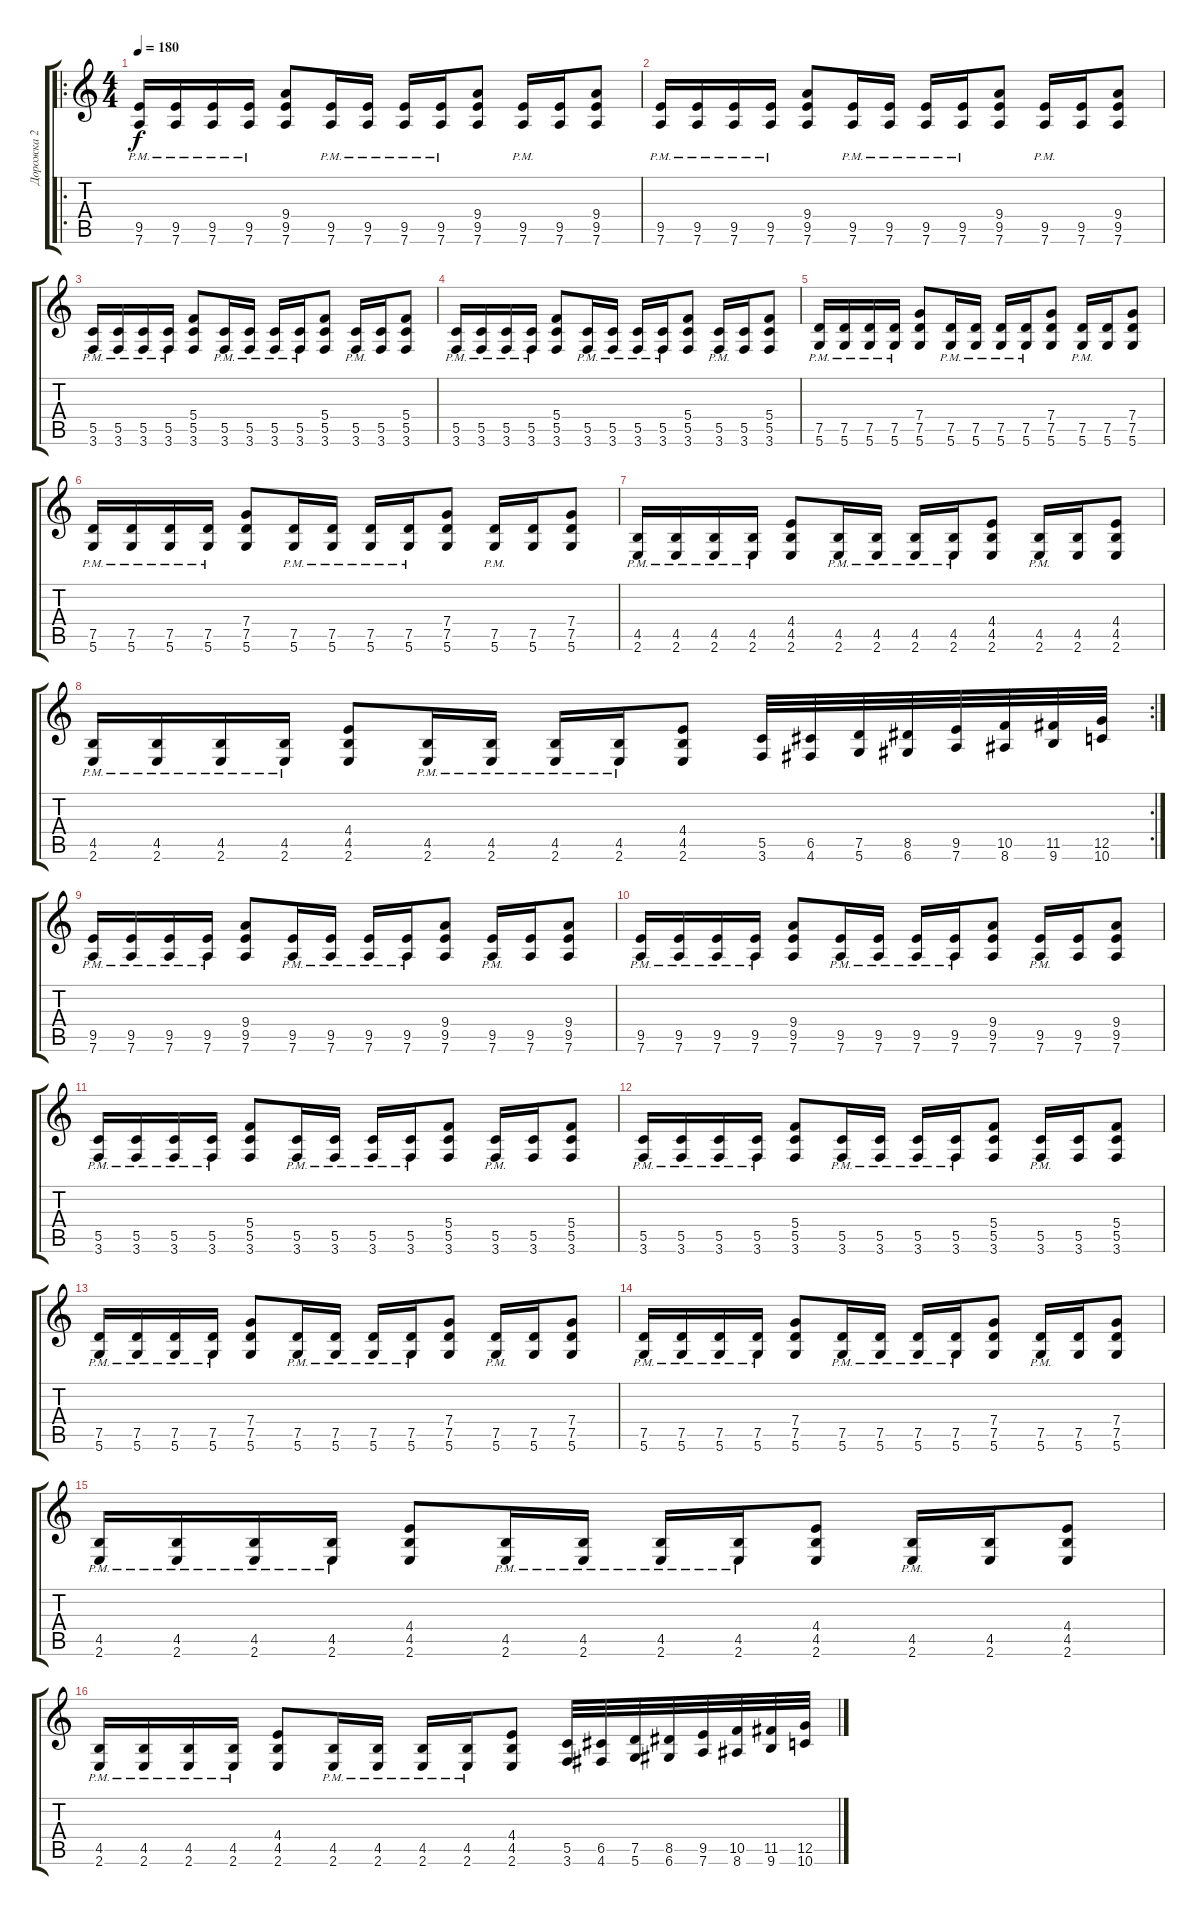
\track ("Дорожка 2" "Дорожка 2") {instrument distortionguitar}
\staff {score tabs}
\tuning (D4 A3 F3 C3 G2 D2) {hide}
\ro
\ts (4 4)
\tempo 180
\clef g2
\ks c
(9.5{pm} 7.6).16{dy f} (9.5{pm} 7.6).16 (9.5{pm} 7.6).16 (9.5{pm} 7.6).16 (9.4 9.5 7.6).8 (9.5{pm} 7.6).16 (9.5{pm} 7.6).16 (9.5{pm} 7.6).16 (9.5{pm} 7.6).16 (9.4 9.5 7.6).8 (9.5{pm} 7.6).16 (9.5 7.6).16 (9.4 9.5 7.6).8 |
(9.5{pm} 7.6).16 (9.5{pm} 7.6).16 (9.5{pm} 7.6).16 (9.5{pm} 7.6).16 (9.4 9.5 7.6).8 (9.5{pm} 7.6).16 (9.5{pm} 7.6).16 (9.5{pm} 7.6).16 (9.5{pm} 7.6).16 (9.4 9.5 7.6).8 (9.5{pm} 7.6).16 (9.5 7.6).16 (9.4 9.5 7.6).8 |
(5.5{pm} 3.6).16 (5.5{pm} 3.6).16 (5.5{pm} 3.6).16 (5.5{pm} 3.6).16 (5.4 5.5 3.6).8 (5.5{pm} 3.6).16 (5.5{pm} 3.6).16 (5.5{pm} 3.6).16 (5.5{pm} 3.6).16 (5.4 5.5 3.6).8 (5.5{pm} 3.6).16 (5.5 3.6).16 (5.4 5.5 3.6).8 |
(5.5{pm} 3.6).16 (5.5{pm} 3.6).16 (5.5{pm} 3.6).16 (5.5{pm} 3.6).16 (5.4 5.5 3.6).8 (5.5{pm} 3.6).16 (5.5{pm} 3.6).16 (5.5{pm} 3.6).16 (5.5{pm} 3.6).16 (5.4 5.5 3.6).8 (5.5{pm} 3.6).16 (5.5 3.6).16 (5.4 5.5 3.6).8 |
(7.5{pm} 5.6).16 (7.5{pm} 5.6).16 (7.5{pm} 5.6).16 (7.5{pm} 5.6).16 (7.4 7.5 5.6).8 (7.5{pm} 5.6).16 (7.5{pm} 5.6).16 (7.5{pm} 5.6).16 (7.5{pm} 5.6).16 (7.4 7.5 5.6).8 (7.5{pm} 5.6).16 (7.5 5.6).16 (7.4 7.5 5.6).8 |
(7.5{pm} 5.6).16 (7.5{pm} 5.6).16 (7.5{pm} 5.6).16 (7.5{pm} 5.6).16 (7.4 7.5 5.6).8 (7.5{pm} 5.6).16 (7.5{pm} 5.6).16 (7.5{pm} 5.6).16 (7.5{pm} 5.6).16 (7.4 7.5 5.6).8 (7.5{pm} 5.6).16 (7.5 5.6).16 (7.4 7.5 5.6).8 |
(4.5{pm} 2.6).16 (4.5{pm} 2.6).16 (4.5{pm} 2.6).16 (4.5{pm} 2.6).16 (4.4 4.5 2.6).8 (4.5{pm} 2.6).16 (4.5{pm} 2.6).16 (4.5{pm} 2.6).16 (4.5{pm} 2.6).16 (4.4 4.5 2.6).8 (4.5{pm} 2.6).16 (4.5 2.6).16 (4.4 4.5 2.6).8 |
\rc 2
(4.5{pm} 2.6).16 (4.5{pm} 2.6).16 (4.5{pm} 2.6).16 (4.5{pm} 2.6).16 (4.4 4.5 2.6).8 (4.5{pm} 2.6).16 (4.5{pm} 2.6).16 (4.5{pm} 2.6).16 (4.5{pm} 2.6).16 (4.4 4.5 2.6).8 (5.5 3.6).32 (6.5 4.6).32 (7.5 5.6).32 (8.5 6.6).32 (9.5 7.6).32 (10.5 8.6).32 (11.5 9.6).32 (12.5 10.6).32 |
(9.5{pm} 7.6).16 (9.5{pm} 7.6).16 (9.5{pm} 7.6).16 (9.5{pm} 7.6).16 (9.4 9.5 7.6).8 (9.5{pm} 7.6).16 (9.5{pm} 7.6).16 (9.5{pm} 7.6).16 (9.5{pm} 7.6).16 (9.4 9.5 7.6).8 (9.5{pm} 7.6).16 (9.5 7.6).16 (9.4 9.5 7.6).8 |
(9.5{pm} 7.6).16 (9.5{pm} 7.6).16 (9.5{pm} 7.6).16 (9.5{pm} 7.6).16 (9.4 9.5 7.6).8 (9.5{pm} 7.6).16 (9.5{pm} 7.6).16 (9.5{pm} 7.6).16 (9.5{pm} 7.6).16 (9.4 9.5 7.6).8 (9.5{pm} 7.6).16 (9.5 7.6).16 (9.4 9.5 7.6).8 |
(5.5{pm} 3.6).16 (5.5{pm} 3.6).16 (5.5{pm} 3.6).16 (5.5{pm} 3.6).16 (5.4 5.5 3.6).8 (5.5{pm} 3.6).16 (5.5{pm} 3.6).16 (5.5{pm} 3.6).16 (5.5{pm} 3.6).16 (5.4 5.5 3.6).8 (5.5{pm} 3.6).16 (5.5 3.6).16 (5.4 5.5 3.6).8 |
(5.5{pm} 3.6).16 (5.5{pm} 3.6).16 (5.5{pm} 3.6).16 (5.5{pm} 3.6).16 (5.4 5.5 3.6).8 (5.5{pm} 3.6).16 (5.5{pm} 3.6).16 (5.5{pm} 3.6).16 (5.5{pm} 3.6).16 (5.4 5.5 3.6).8 (5.5{pm} 3.6).16 (5.5 3.6).16 (5.4 5.5 3.6).8 |
(7.5{pm} 5.6).16 (7.5{pm} 5.6).16 (7.5{pm} 5.6).16 (7.5{pm} 5.6).16 (7.4 7.5 5.6).8 (7.5{pm} 5.6).16 (7.5{pm} 5.6).16 (7.5{pm} 5.6).16 (7.5{pm} 5.6).16 (7.4 7.5 5.6).8 (7.5{pm} 5.6).16 (7.5 5.6).16 (7.4 7.5 5.6).8 |
(7.5{pm} 5.6).16 (7.5{pm} 5.6).16 (7.5{pm} 5.6).16 (7.5{pm} 5.6).16 (7.4 7.5 5.6).8 (7.5{pm} 5.6).16 (7.5{pm} 5.6).16 (7.5{pm} 5.6).16 (7.5{pm} 5.6).16 (7.4 7.5 5.6).8 (7.5{pm} 5.6).16 (7.5 5.6).16 (7.4 7.5 5.6).8 |
(4.5{pm} 2.6).16 (4.5{pm} 2.6).16 (4.5{pm} 2.6).16 (4.5{pm} 2.6).16 (4.4 4.5 2.6).8 (4.5{pm} 2.6).16 (4.5{pm} 2.6).16 (4.5{pm} 2.6).16 (4.5{pm} 2.6).16 (4.4 4.5 2.6).8 (4.5{pm} 2.6).16 (4.5 2.6).16 (4.4 4.5 2.6).8 |
(4.5{pm} 2.6).16 (4.5{pm} 2.6).16 (4.5{pm} 2.6).16 (4.5{pm} 2.6).16 (4.4 4.5 2.6).8 (4.5{pm} 2.6).16 (4.5{pm} 2.6).16 (4.5{pm} 2.6).16 (4.5{pm} 2.6).16 (4.4 4.5 2.6).8 (5.5 3.6).32 (6.5 4.6).32 (7.5 5.6).32 (8.5 6.6).32 (9.5 7.6).32 (10.5 8.6).32 (11.5 9.6).32 (12.5 10.6).32
